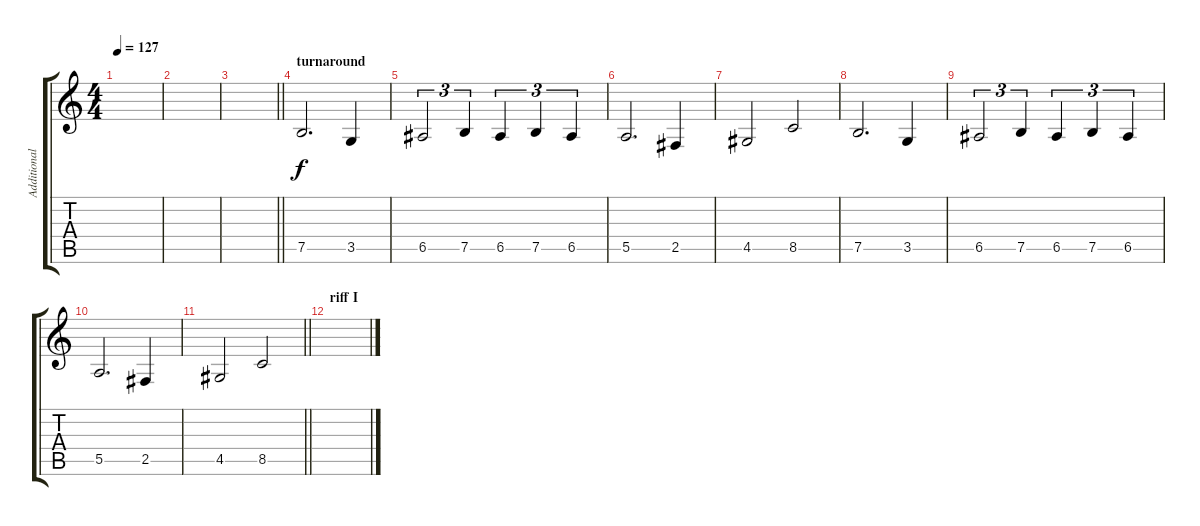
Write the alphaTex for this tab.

\track ("Additional Stuff" "Additional") {instrument distortionguitar}
\staff {score tabs}
\tuning (B3 Gb3 D3 A2 E2 B1) {hide}
\ts (4 4)
\tempo 127
\clef g2
\ks c
|
|
\barLineRight lightlight
|
\section ("" "turnaround")
7.5.2{d} 3.5.4 |
6.5.2{tu (3 2)} 7.5.4{tu (3 2)} 6.5.4{tu (3 2)} 7.5.4{tu (3 2)} 6.5.4{tu (3 2)} |
5.5.2{d} 2.5.4 |
4.5.2 8.5.2 |
7.5.2{d} 3.5.4 |
6.5.2{tu (3 2)} 7.5.4{tu (3 2)} 6.5.4{tu (3 2)} 7.5.4{tu (3 2)} 6.5.4{tu (3 2)} |
5.5.2{d} 2.5.4 |
\barLineRight lightlight
4.5.2 8.5.2 |
\section ("" "riff I")
